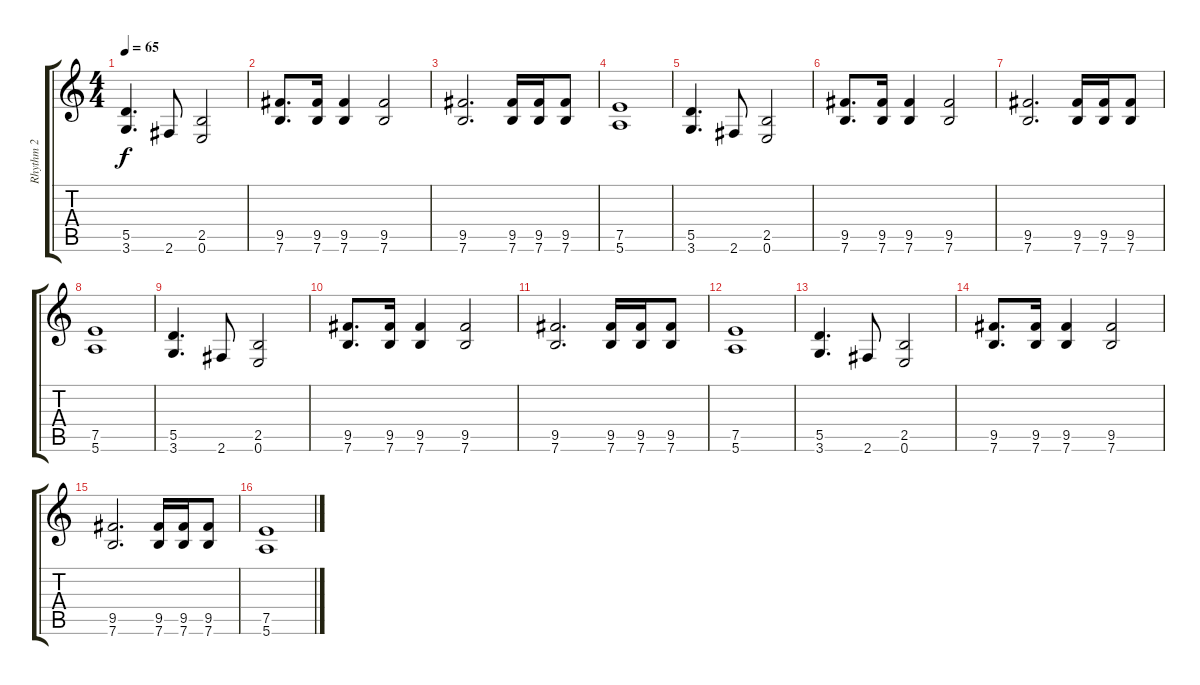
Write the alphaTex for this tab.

\track ("Rhythm 2" "Rhythm 2") {instrument distortionguitar}
\staff {score tabs}
\tuning (E4 B3 G3 D3 A2 E2) {hide}
\ts (4 4)
\tempo 65
\clef g2
\ks c
(5.5 3.6).4{d dy f} 2.6.8 (2.5 0.6).2 |
(9.5 7.6).8{d} (9.5 7.6).16 (9.5 7.6).4 (9.5 7.6).2 |
(9.5 7.6).2{d} (9.5 7.6).16 (9.5 7.6).16 (9.5 7.6).8 |
(7.5 5.6).1 |
(5.5 3.6).4{d} 2.6.8 (2.5 0.6).2 |
(9.5 7.6).8{d} (9.5 7.6).16 (9.5 7.6).4 (9.5 7.6).2 |
(9.5 7.6).2{d} (9.5 7.6).16 (9.5 7.6).16 (9.5 7.6).8 |
(7.5 5.6).1 |
(5.5 3.6).4{d} 2.6.8 (2.5 0.6).2 |
(9.5 7.6).8{d} (9.5 7.6).16 (9.5 7.6).4 (9.5 7.6).2 |
(9.5 7.6).2{d} (9.5 7.6).16 (9.5 7.6).16 (9.5 7.6).8 |
(7.5 5.6).1 |
(5.5 3.6).4{d} 2.6.8 (2.5 0.6).2 |
(9.5 7.6).8{d} (9.5 7.6).16 (9.5 7.6).4 (9.5 7.6).2 |
(9.5 7.6).2{d} (9.5 7.6).16 (9.5 7.6).16 (9.5 7.6).8 |
(7.5 5.6).1
